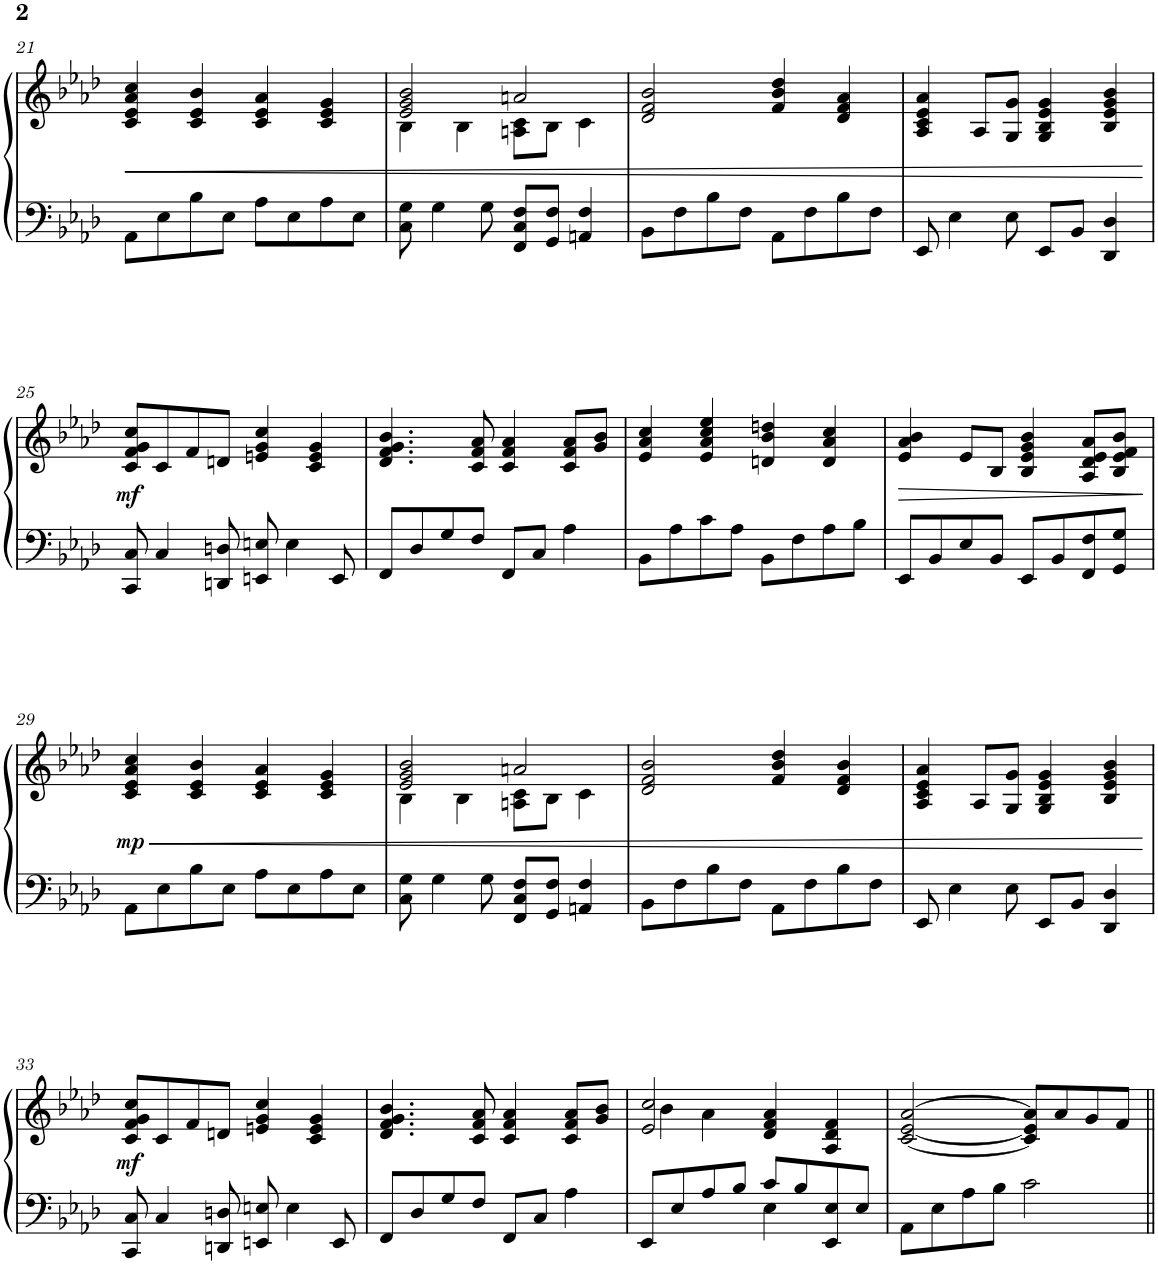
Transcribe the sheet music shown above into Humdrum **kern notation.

**kern	**kern	**dynam
*part1	*part1	*part1
*staff2	*staff1	*staff1/2
*I"Piano	*	*
*I'Pno.	*	*
!!LO:PB:g=z
*clefF4	*clefG2	*
*k[b-e-a-d-]	*k[b-e-a-d-]	*
*M4/4	*M4/4	*
=21	=21	=21
!	!	!LO:HP:b
8AA-\L	4c/ 4e-/ 4a-/ 4cc/	<
8E-\	.	.
8B-\	4c/ 4e-/ 4b-/	.
8E-\J	.	.
8A-\L	4c/ 4e-/ 4a-/	.
8E-\	.	.
8A-\	4c/ 4e-/ 4g/	.
8E-\J	.	.
=22	=22	=22
*	*^	*
8C\ 8G\	2e-/ 2g/ 2b-/	4B-\	.
4G\	.	.	.
.	.	4B-\	.
8G\	.	.	.
8FF/ 8C/ 8F/L	2an/	8An\ 8c\L	.
8GG/ 8F/J	.	8B-\J	.
4AAn/ 4F/	.	4c\	.
*	*v	*v	*
=23	=23	=23
8BB-\L	2d-/ 2f/ 2b-/	.
8F\	.	.
8B-\	.	.
8F\J	.	.
8AA-\L	4f/ 4b-/ 4dd-/	.
8F\	.	.
8B-\	4d-/ 4f/ 4a-/	.
8F\J	.	.
=24	=24	=24
8EE-/	4A-/ 4c/ 4e-/ 4a-/	.
4E-\	.	.
.	8A-/L	.
8E-\	8G/ 8g/J	.
8EE-/L	4G/ 4B-/ 4e-/ 4g/	.
8BB-/J	.	.
4DD-/ 4D-/	4B-/ 4e-/ 4g/ 4b-/	.
.	.	[
!!LO:LB:g=z
=25	=25	=25
!	!	!LO:DY:b
8CC/ 8C/	8c/ 8f/ 8g/ 8cc/L	mf
4C/	8c/	.
.	8f/	.
8DDn/ 8Dn/	8dn/J	.
8EEn/ 8En/	4en/ 4g/ 4cc/	.
4E\	.	.
.	4c/ 4e/ 4g/	.
8EE/	.	.
=26	=26	=26
8FF/L	4.d-/ 4.f/ 4.g/ 4.b-/	.
8D-/	.	.
8G/	.	.
8F/J	8c/ 8f/ 8a-/	.
8FF/L	4c/ 4f/ 4a-/	.
8C/J	.	.
4A-\	8c/ 8f/ 8a-/L	.
.	8g/ 8b-/J	.
=27	=27	=27
8BB-\L	4e-/ 4a-/ 4cc/	.
8A-\	.	.
8c\	4e-/ 4a-/ 4cc/ 4ee-/	.
8A-\J	.	.
8BB-\L	4dn/ 4b-/ 4ddn/	.
8F\	.	.
8A-\	4d/ 4a-/ 4cc/	.
8B-\J	.	.
=28	=28	=28
!	!	!LO:HP:b
8EE-/L	4e-/ 4a-/ 4b-/	>
8BB-/	.	.
8E-/	8e-/L	.
8BB-/J	8B-/J	.
8EE-/L	4B-/ 4e-/ 4g/ 4b-/	.
8BB-/	.	.
8FF/ 8F/	8A-/ 8d-/ 8e-/ 8a-/L	.
8GG/ 8G/J	8B-/ 8e-/ 8f/ 8b-/J	.
.	.	]
!!LO:LB:g=z
=29	=29	=29
!	!	!LO:HP:b
!	!	!LO:DY:n=1:b
8AA-\L	4c/ 4e-/ 4a-/ 4cc/	< mp
8E-\	.	.
8B-\	4c/ 4e-/ 4b-/	.
8E-\J	.	.
8A-\L	4c/ 4e-/ 4a-/	.
8E-\	.	.
8A-\	4c/ 4e-/ 4g/	.
8E-\J	.	.
=30	=30	=30
*	*^	*
8C\ 8G\	2e-/ 2g/ 2b-/	4B-\	.
4G\	.	.	.
.	.	4B-\	.
8G\	.	.	.
8FF/ 8C/ 8F/L	2an/	8An\ 8c\L	.
8GG/ 8F/J	.	8B-\J	.
4AAn/ 4F/	.	4c\	.
*	*v	*v	*
=31	=31	=31
8BB-\L	2d-/ 2f/ 2b-/	.
8F\	.	.
8B-\	.	.
8F\J	.	.
8AA-\L	4f/ 4b-/ 4dd-/	.
8F\	.	.
8B-\	4d-/ 4f/ 4b-/	.
8F\J	.	.
=32	=32	=32
8EE-/	4A-/ 4c/ 4e-/ 4a-/	.
4E-\	.	.
.	8A-/L	.
8E-\	8G/ 8g/J	.
8EE-/L	4G/ 4B-/ 4e-/ 4g/	.
8BB-/J	.	.
4DD-/ 4D-/	4B-/ 4e-/ 4g/ 4b-/	.
.	.	[
!!LO:LB:g=z
=33	=33	=33
!	!	!LO:DY:b
8CC/ 8C/	8c/ 8f/ 8g/ 8cc/L	mf
4C/	8c/	.
.	8f/	.
8DDn/ 8Dn/	8dn/J	.
8EEn/ 8En/	4en/ 4g/ 4cc/	.
4E\	.	.
.	4c/ 4e/ 4g/	.
8EE/	.	.
=34	=34	=34
8FF/L	4.d-/ 4.f/ 4.g/ 4.b-/	.
8D-/	.	.
8G/	.	.
8F/J	8c/ 8f/ 8a-/	.
8FF/L	4c/ 4f/ 4a-/	.
8C/J	.	.
4A-\	8c/ 8f/ 8a-/L	.
.	8g/ 8b-/J	.
=35	=35	=35
*^	*^	*
8EE-/L	2ryy	2e-/ 2cc/	4b-\	.
8E-/	.	.	.	.
8A-/	.	.	4a-\	.
8B-/J	.	.	.	.
8c/L	4E-\	4d-/ 4f/ 4a-/	2ryy	.
8B-/	.	.	.	.
8EE-/ 8E-/	4ryy	4A-/ 4d-/ 4f/	.	.
8E-/J	.	.	.	.
*v	*v	*	*	*
*	*v	*v	*
=36	=36	=36
8AA-\L	[2c/ [2e-/ [2a-/	.
8E-\	.	.
8A-\	.	.
8B-\J	.	.
2c\	8c/] 8e-/] 8a-/]L	.
.	8a-/	.
.	8g/	.
.	8f/J	.
=||	=||	=||
*-	*-	*-
